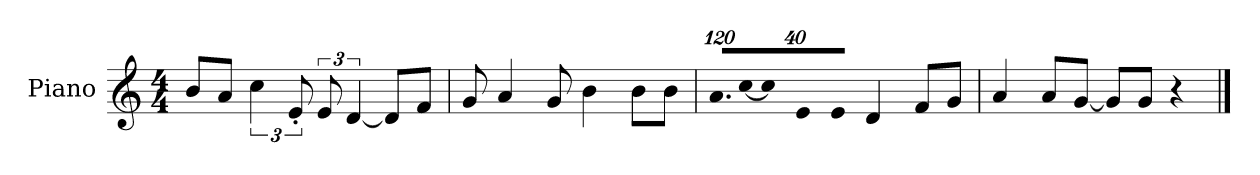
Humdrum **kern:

**kern
*part1
*staff1
*I"Piano
*I'P-no
*clefG2
*k[]
*M4/4
*MM90
=1
8b/L
8a/J
6cc\
12e'/
12e/
[6d/
8d/L]
8f/J
=2
8g/
4a/
8g/
4b\
8b\L
8b\J
=3
*Xbrackettup
!LO:N:vis=16.
960%103a/LL
!LO:N:vis=32
[640%23cc/JK
!LO:N:vis=8
960%137cc/]
!LO:N:vis=16
1920%137e/K
!LO:N:vis=8
960%137e/J
4d/
8f/L
8g/J
=4
4a/
8a/L
[8g/J
8g/L]
8g/J
4r
==
*-
